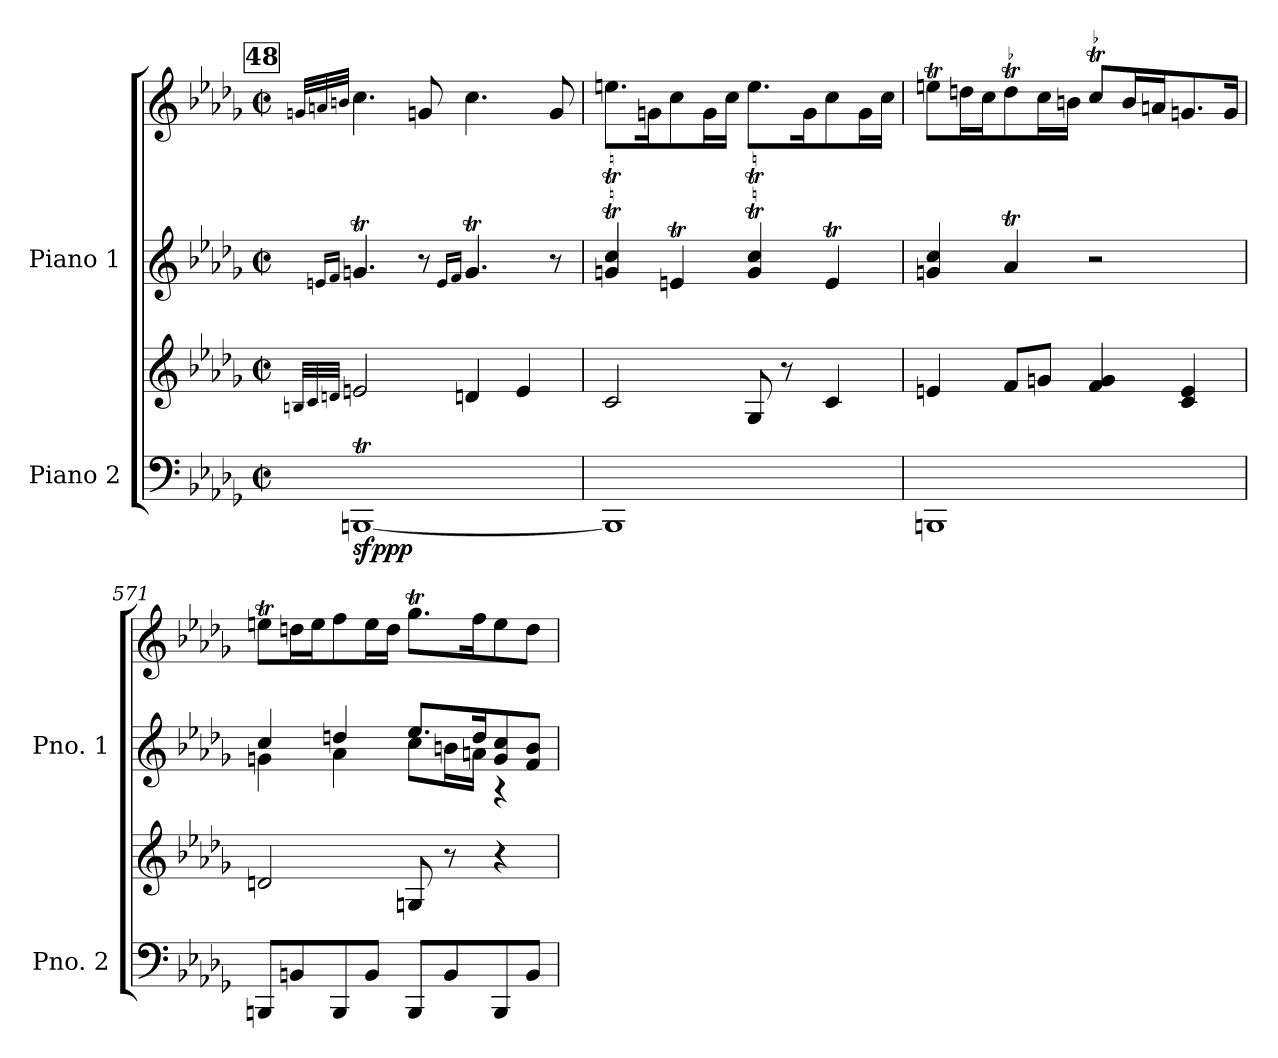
**kern	**kern	**dynam	**kern	**kern	**dynam
*part2	*part2	*part2	*part1	*part1	*part1
*staff4	*staff3	*staff3/4	*staff2	*staff1	*staff1/2
*I"Piano 2	*	*	*I"Piano 1	*	*
*I'Pno. 2	*	*	*I'Pno. 1	*	*
*clefF4	*clefG2	*	*clefG2	*clefG2	*
*k[b-e-a-d-g-]	*k[b-e-a-d-g-]	*	*k[b-e-a-d-g-]	*k[b-e-a-d-g-]	*
*M2/2	*M2/2	*	*M2/2	*M2/2	*
*met(c|)	*met(c|)	*	*met(c|)	*met(c|)	*
!!LO:REH:place=s1:a:B:fs=14:t=48
=568	=568	=568	=568	=568	=568
.	32qBn/LLL	.	.	32qgn/LLL	.
.	32qc/	.	16qen/LL	32qan/	.
.	32qdn/JJJ	.	16qf/JJ	32qbn/JJJ	.
!	!	!LO:DY:b=2	!	!	!
!	!	!LO:DY:n=1:b	!	!	!LO:DY:b
!	!	!	!	!	!LO:DY:n=1:b
[1BBBnt	2en/	sfpp p	4.gnt/	4.cc\	pp other-dynamics
.	.	.	8r	8g/	.
.	.	.	16qe/LL	.	.
.	.	.	16qf/JJ	.	.
.	4d/	.	4.gt/	4.cc\	.
.	4e/	.	.	.	.
.	.	.	8r	8g/	.
=569	=569	=569	=569	=569	=569
1BBB]	2c/	.	4gn/T 4cc/T	8.een\L	.
.	.	.	.	16gn\K	.
.	.	.	4ent/	8cc\	.
.	.	.	.	16g\L	.
.	.	.	.	16cc\JJ	.
.	8G-/	.	4g/T 4cc/T	8.ee\L	.
.	8r	.	.	.	.
.	.	.	.	16g\K	.
.	4c/	.	4et/	8cc\	.
.	.	.	.	16g\L	.
.	.	.	.	16cc\JJ	.
!!LO:LB:g=z
=570	=570	=570	=570	=570	=570
1BBBn	4en/	.	4gn/ 4cc/	8eent\L	.
.	.	.	.	16ddn\L	.
.	.	.	.	16cc\J	.
.	8f/L	.	4a-T/	8ddt\	.
.	8gn/J	.	.	16cc\L	.
.	.	.	.	16bn\JJ	.
.	4f/ 4g/	.	2r	8cct/L	.
.	.	.	.	16b/L	.
.	.	.	.	16an/J	.
.	4c/ 4e/	.	.	8.gn/	.
.	.	.	.	16g/Jk	.
=571	=571	=571	=571	=571	=571
*	*	*	*^	*	*
8BBBn/L	2dn/	.	4cc/	4gn\	8eent\L	.
8BBn/	.	.	.	.	16ddn\L	.
.	.	.	.	.	16ee\J	.
8BBB/	.	.	4ddn/	4a-\	8ff\	.
8BB/J	.	.	.	.	16ee\L	.
.	.	.	.	.	16dd\JJ	.
8BBB/L	8Gn/	.	8.ee-/L	8cc\L	8.gg-T\L	.
8BB/	8r	.	.	16bn\L	.	.
.	.	.	16dd/K	16an\JJ	16ff\K	.
8BBB/	4r	.	8g/ 8cc/	4r	8ee\	.
8BB/J	.	.	8f/ 8b/J	.	8dd\J	.
*	*	*	*v	*v	*	*
=	=	=	=	=	=
*-	*-	*-	*-	*-	*-
